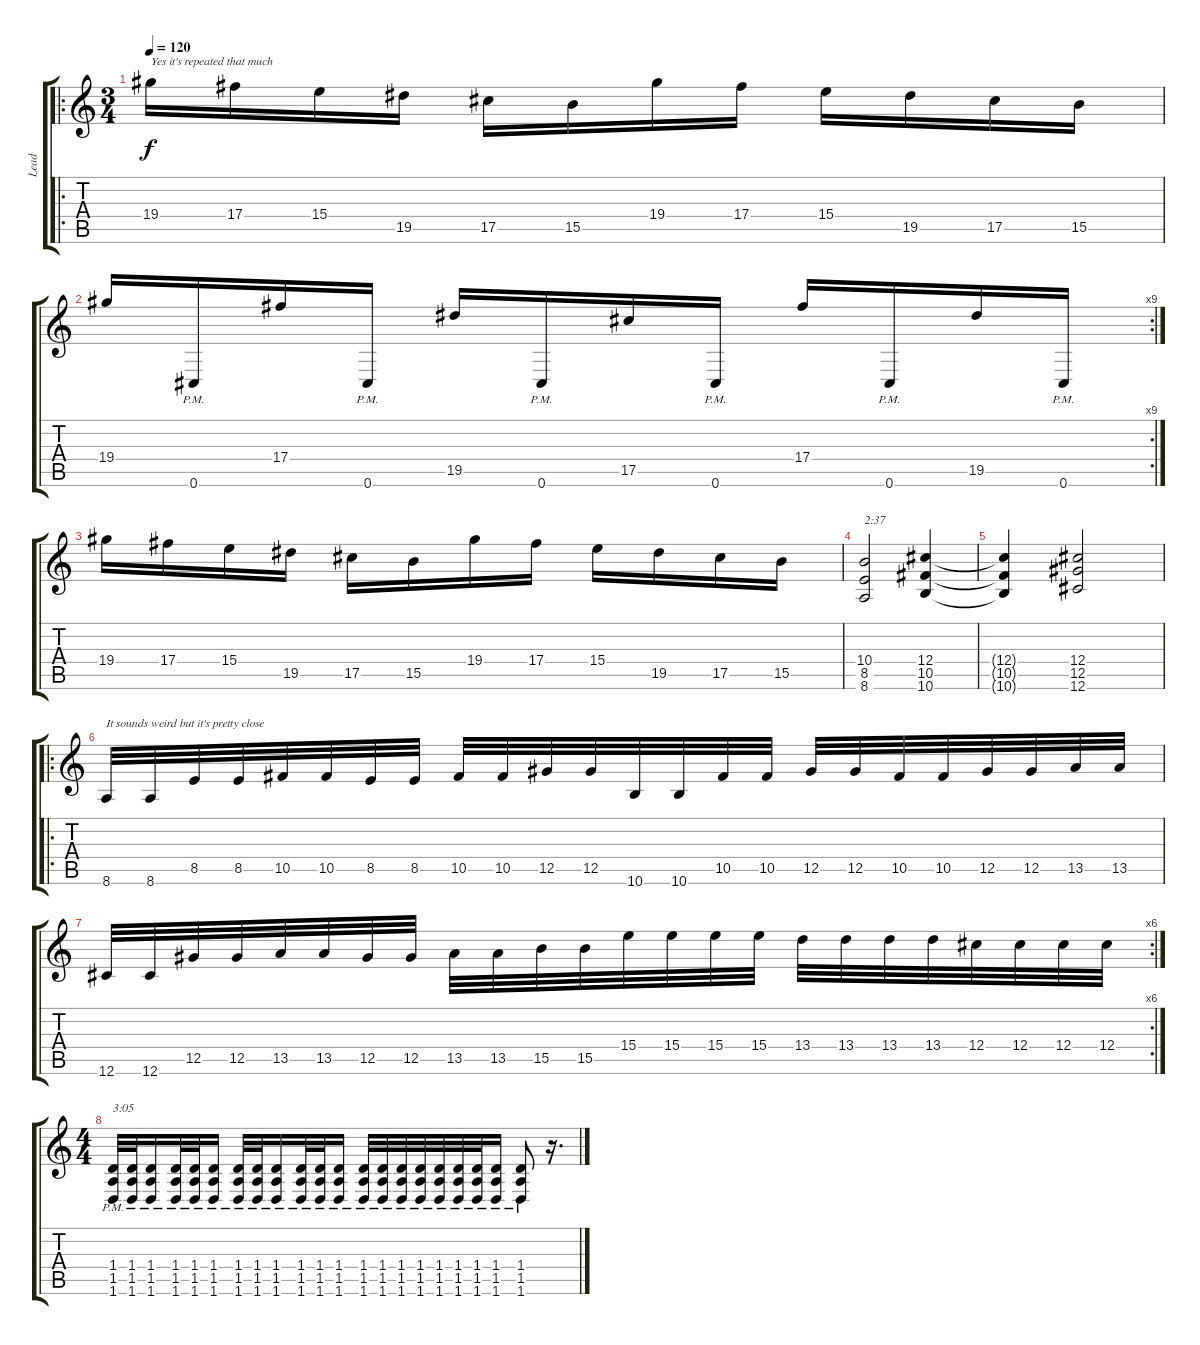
\track ("Lead" "Lead") {instrument overdrivenguitar}
\staff {score tabs}
\tuning (Eb4 Bb3 Gb3 Db3 Ab2 Db2) {hide}
\ro
\ts (3 4)
\tempo 120
\clef g2
\ks c
19.4.16{txt "Yes it's repeated that much" dy f} 17.4.16 15.4.16 19.5.16 17.5.16 15.5.16 19.4.16 17.4.16 15.4.16 19.5.16 17.5.16 15.5.16 |
\rc 9
19.4.16 0.6{pm}.16 17.4.16 0.6{pm}.16 19.5.16 0.6{pm}.16 17.5.16 0.6{pm}.16 17.4.16 0.6{pm}.16 19.5.16 0.6{pm}.16 |
19.4.16 17.4.16 15.4.16 19.5.16 17.5.16 15.5.16 19.4.16 17.4.16 15.4.16 19.5.16 17.5.16 15.5.16 |
(10.4 8.5 8.6).2{txt "2:37"} (12.4 10.5 10.6).4 |
(12.4{t} 10.5{t} 10.6{t}).4 (12.4 12.5 12.6).2 |
\ro
8.6.32{txt "It sounds weird but it's pretty close"} 8.6.32 8.5.32 8.5.32 10.5.32 10.5.32 8.5.32 8.5.32 10.5.32 10.5.32 12.5.32 12.5.32 10.6.32 10.6.32 10.5.32 10.5.32 12.5.32 12.5.32 10.5.32 10.5.32 12.5.32 12.5.32 13.5.32 13.5.32 |
\rc 6
12.6.32 12.6.32 12.5.32 12.5.32 13.5.32 13.5.32 12.5.32 12.5.32 13.5.32 13.5.32 15.5.32 15.5.32 15.4.32 15.4.32 15.4.32 15.4.32 13.4.32 13.4.32 13.4.32 13.4.32 12.4.32 12.4.32 12.4.32 12.4.32 |
\ts (4 4)
(1.4{pm} 1.5{pm} 1.6{pm}).32{txt "3:05"} (1.4{pm} 1.5{pm} 1.6{pm}).32 (1.4{pm} 1.5{pm} 1.6{pm}).16 (1.4{pm} 1.5{pm} 1.6{pm}).32 (1.4{pm} 1.5{pm} 1.6{pm}).32 (1.4{pm} 1.5{pm} 1.6{pm}).16 (1.4{pm} 1.5{pm} 1.6{pm}).32 (1.4{pm} 1.5{pm} 1.6{pm}).32 (1.4{pm} 1.5{pm} 1.6{pm}).16 (1.4{pm} 1.5{pm} 1.6{pm}).32 (1.4{pm} 1.5{pm} 1.6{pm}).32 (1.4{pm} 1.5{pm} 1.6{pm}).16 (1.4{pm} 1.5{pm} 1.6{pm}).32 (1.4 1.5{pm} 1.6{pm}).32 (1.4{pm} 1.5{pm} 1.6{pm}).32 (1.4{pm} 1.5{pm} 1.6{pm}).32 (1.4{pm} 1.5{pm} 1.6{pm}).32 (1.4{pm} 1.5{pm} 1.6{pm}).32 (1.4{pm} 1.5{pm} 1.6{pm}).32 (1.4{pm} 1.5{pm} 1.6{pm}).16 (1.4{pm} 1.5{pm} 1.6{pm}).8 r.16{d}
